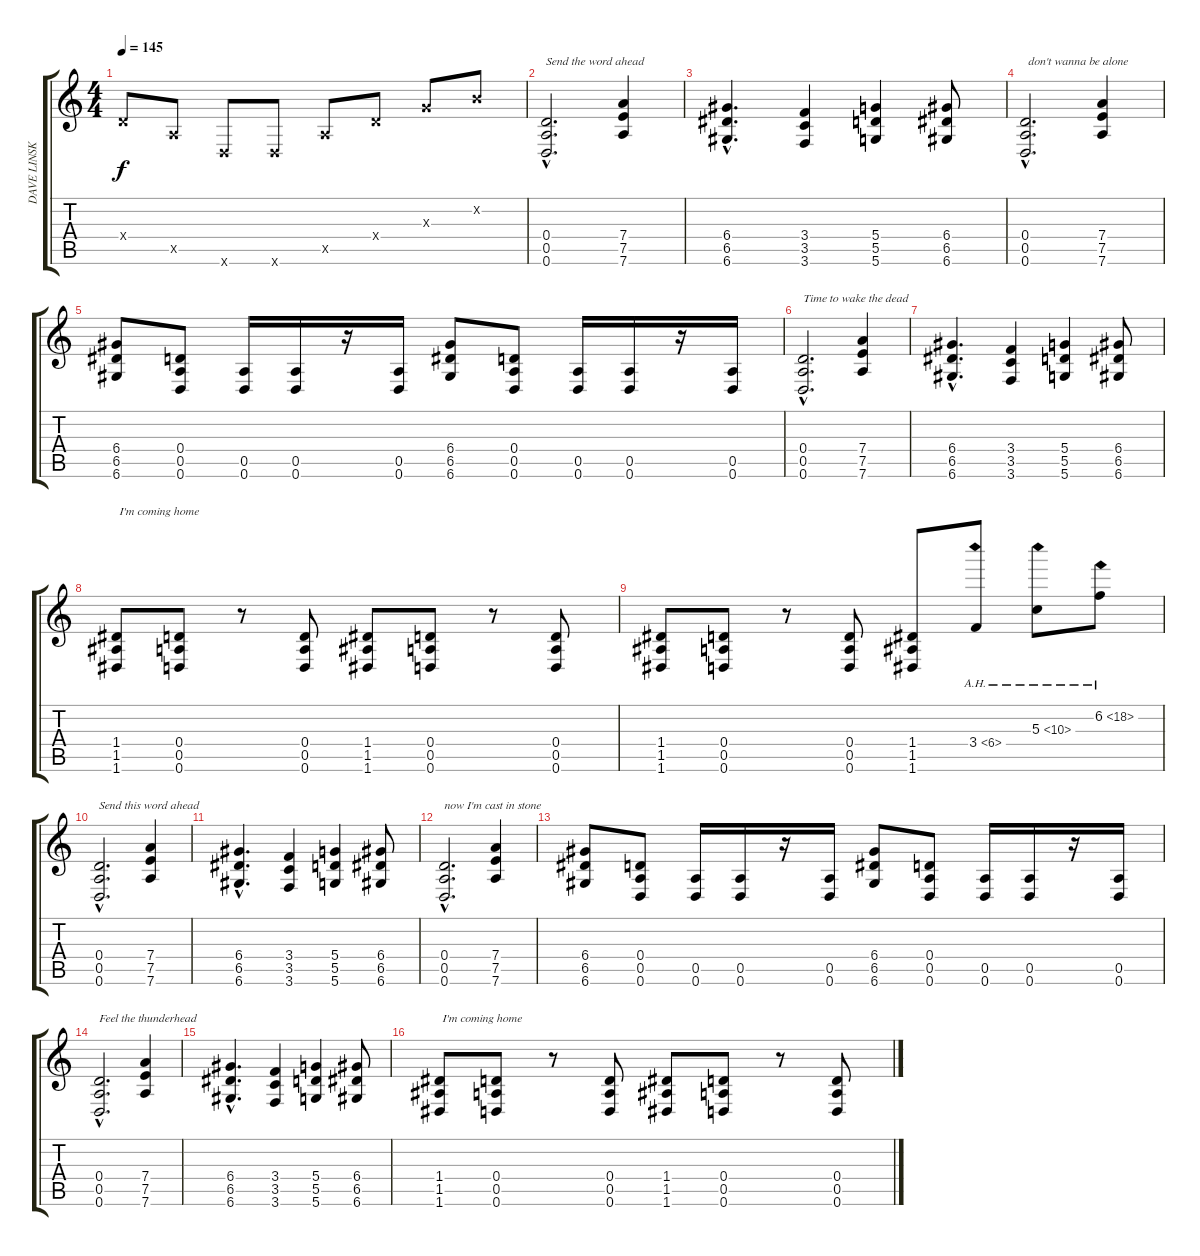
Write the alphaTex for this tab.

\track ("DAVE LINSK - rhythm & lead guitar" "DAVE LINSK") {instrument distortionguitar}
\staff {score tabs}
\tuning (E4 B3 G3 D3 A2 D2) {hide}
\ts (4 4)
\tempo 145
\clef g2
\ks c
0.4{x}.8{dy f} 0.5{x}.8 0.6{x}.8 0.6{x}.8 0.5{x}.8 0.4{x}.8 0.3{x}.8 0.2{x}.8 |
(0.4{hac} 0.5{hac} 0.6{hac}).2{d txt "Send the word ahead "} (7.4 7.5 7.6).4 |
(6.4{hac} 6.5{hac} 6.6{hac}).4{d} (3.4 3.5 3.6).4 (5.4 5.5 5.6).4 (6.4 6.5 6.6).8 |
(0.4{hac} 0.5{hac} 0.6{hac}).2{d txt " don't wanna be alone"} (7.4 7.5 7.6).4 |
(6.4 6.5 6.6).8 (0.4 0.5 0.6).8 (0.5 0.6).16 (0.5 0.6).16 r.16 (0.5 0.6).16 (6.4 6.5 6.6).8 (0.4 0.5 0.6).8 (0.5 0.6).16 (0.5 0.6).16 r.16 (0.5 0.6).16 |
(0.4{hac} 0.5{hac} 0.6{hac}).2{d txt "Time to wake the dead"} (7.4 7.5 7.6).4 |
(6.4{hac} 6.5{hac} 6.6{hac}).4{d} (3.4 3.5 3.6).4 (5.4 5.5 5.6).4 (6.4 6.5 6.6).8 |
(1.4 1.5 1.6).8{txt " I'm coming home"} (0.4 0.5 0.6).8 r.8 (0.4 0.5 0.6).8 (1.4 1.5 1.6).8 (0.4 0.5 0.6).8 r.8 (0.4 0.5 0.6).8 |
(1.4 1.5 1.6).8 (0.4 0.5 0.6).8 r.8 (0.4 0.5 0.6).8 (1.4 1.5 1.6).8 3.4{ah 3}.8 5.3{ah 5}.8 6.2{ah 12}.8 |
(0.4{hac} 0.5{hac} 0.6{hac}).2{d txt "Send this word ahead "} (7.4 7.5 7.6).4 |
(6.4{hac} 6.5{hac} 6.6{hac}).4{d} (3.4 3.5 3.6).4 (5.4 5.5 5.6).4 (6.4 6.5 6.6).8 |
(0.4{hac} 0.5{hac} 0.6{hac}).2{d txt "now I'm cast in stone"} (7.4 7.5 7.6).4 |
(6.4 6.5 6.6).8 (0.4 0.5 0.6).8 (0.5 0.6).16 (0.5 0.6).16 r.16 (0.5 0.6).16 (6.4 6.5 6.6).8 (0.4 0.5 0.6).8 (0.5 0.6).16 (0.5 0.6).16 r.16 (0.5 0.6).16 |
(0.4{hac} 0.5{hac} 0.6{hac}).2{d txt "Feel the thunderhead"} (7.4 7.5 7.6).4 |
(6.4{hac} 6.5{hac} 6.6{hac}).4{d} (3.4 3.5 3.6).4 (5.4 5.5 5.6).4 (6.4 6.5 6.6).8 |
(1.4 1.5 1.6).8{txt " I'm coming home"} (0.4 0.5 0.6).8 r.8 (0.4 0.5 0.6).8 (1.4 1.5 1.6).8 (0.4 0.5 0.6).8 r.8 (0.4 0.5 0.6).8
